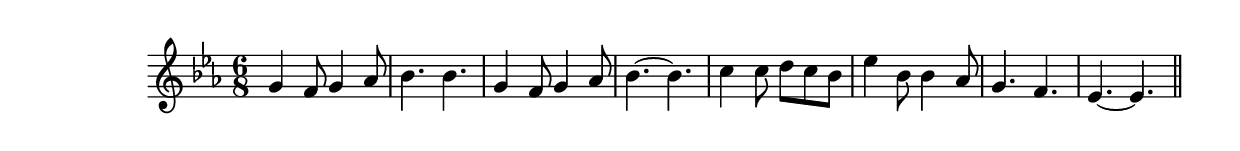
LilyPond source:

\version "2.19.49"
%{\header {
  composer = "A.S. Sullivan"
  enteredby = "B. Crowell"
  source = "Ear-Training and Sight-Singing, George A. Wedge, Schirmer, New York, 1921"
}%}
\score{{\key es \major
\time 6/8
%{\tempo 8=200
%}\relative es' {
  g4 f8 g4 as8 | bes4. bes4. | g4 f8 g4 as8 | bes4.~ bes4. | c4 c8 d8 c bes es4 bes8 bes4 as8 | g4. f4. | es4.~ es4.
  \bar "||"
}

}}